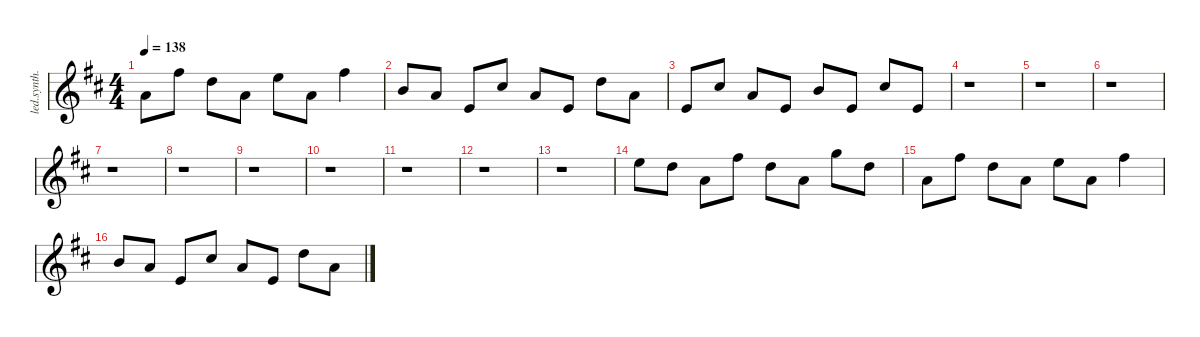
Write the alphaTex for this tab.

\hideDynamics
\bracketExtendMode groupsimilarinstruments
\otherSystemsTrackNameOrientation horizontal
\track ("Synthesizer" "led.synth.") {instrument lead2sawtooth}
\staff {score}
\tuning (E4 B3 G3 D3 A2 E2)
\ts (4 4)
\tempo 138
\clef g2
\ks d
10.2{acc forcenatural}.8{dy f} 14.1{acc #}.8 10.1{acc forcenatural}.8 10.2{acc forcenatural}.8 12.1{acc forcenatural}.8 10.2{acc forcenatural}.8 14.1{acc #}.4 |
12.2{acc forcenatural}.8 10.2{acc forcenatural}.8 9.3{acc forcenatural}.8 9.1{acc #}.8 10.2{acc forcenatural}.8 9.3{acc forcenatural}.8 10.1{acc forcenatural}.8 10.2{acc forcenatural}.8 |
9.3{acc forcenatural}.8 9.1{acc #}.8 5.1{acc forcenatural}.8 5.2{acc forcenatural}.8 7.1{acc forcenatural}.8 9.3{acc forcenatural}.8 9.1{acc #}.8 9.3{acc forcenatural}.8 |
r.1 |
r.1 |
r.1 |
r.1 |
r.1 |
r.1 |
r.1 |
r.1 |
r.1 |
r.1 |
12.1{acc forcenatural}.8 10.1{acc forcenatural}.8 10.2{acc forcenatural}.8 14.1{acc #}.8 15.2{acc forcenatural}.8 14.3{acc forcenatural}.8 15.1{acc forcenatural}.8 10.1{acc forcenatural}.8 |
10.2{acc forcenatural}.8 14.1{acc #}.8 10.1{acc forcenatural}.8 10.2{acc forcenatural}.8 12.1{acc forcenatural}.8 10.2{acc forcenatural}.8 14.1{acc #}.4 |
12.2{acc forcenatural}.8 10.2{acc forcenatural}.8 9.3{acc forcenatural}.8 9.1{acc #}.8 10.2{acc forcenatural}.8 9.3{acc forcenatural}.8 10.1{acc forcenatural}.8 10.2{acc forcenatural}.8
